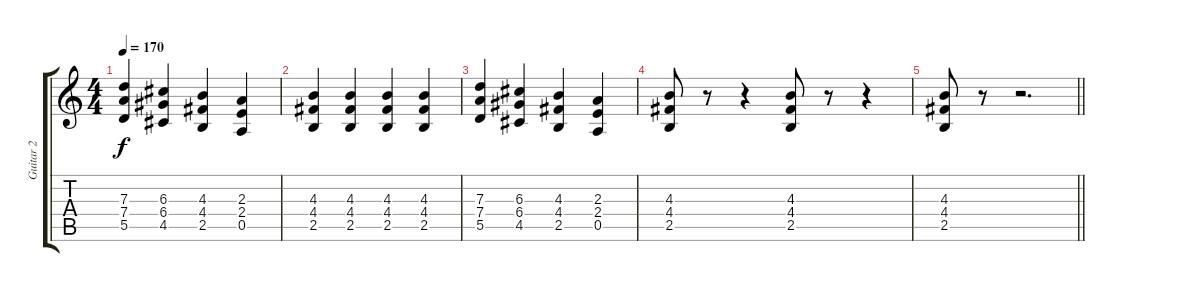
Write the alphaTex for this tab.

\track ("Guitar 2" "Guitar 2") {instrument distortionguitar}
\staff {score tabs}
\tuning (E4 B3 G3 D3 A2 E2) {hide}
\ts (4 4)
\tempo 170
\clef g2
\ks c
(7.3 7.4 5.5).4{dy f} (6.3 6.4 4.5).4 (4.3 4.4 2.5).4 (2.3 2.4 0.5).4 |
(4.3 4.4 2.5).4 (4.3 4.4 2.5).4 (4.3 4.4 2.5).4 (4.3 4.4 2.5).4 |
(7.3 7.4 5.5).4 (6.3 6.4 4.5).4 (4.3 4.4 2.5).4 (2.3 2.4 0.5).4 |
(4.3 4.4 2.5).8 r.8 r.4 (4.3 4.4 2.5).8 r.8 r.4 |
\barLineRight lightlight
(4.3 4.4 2.5).8 r.8 r.2{d}
